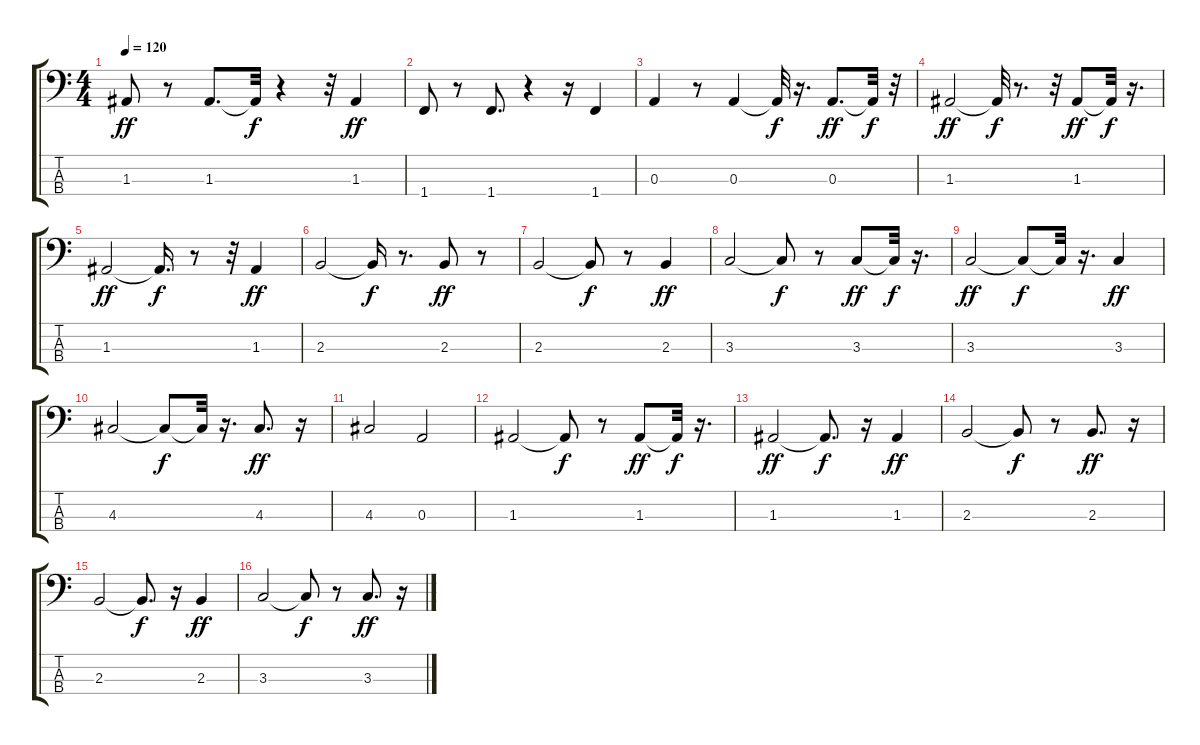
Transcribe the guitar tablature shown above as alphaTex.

\track "" {instrument synthbass1}
\staff {score tabs}
\tuning (G2 D2 A1 E1) {hide}
\ts (4 4)
\tempo 120
\clef f4
\ks c
1.3.8{dy ff} r.8 1.3.8{d} 1.3{t}.32{dy f} r.4 r.32 1.3.4{dy ff} |
1.4.8 r.8 1.4.8{d} r.4 r.16 1.4.4 |
0.3.4 r.8 0.3.4 0.3{t}.32{dy f} r.16{d} 0.3.8{d dy ff} 0.3{t}.32{dy f} r.32 |
1.3.2{dy ff} 1.3{t}.32{dy f} r.8{d} r.32 1.3.8{dy ff} 1.3{t}.32{dy f} r.16{d} |
1.3.2{dy ff} 1.3{t}.16{d dy f} r.8 r.32 1.3.4{dy ff} |
2.3.2 2.3{t}.16{dy f} r.8{d} 2.3.8{dy ff} r.8 |
2.3.2 2.3{t}.8{dy f} r.8 2.3.4{dy ff} |
3.3.2 3.3{t}.8{dy f} r.8 3.3.8{dy ff} 3.3{t}.32{dy f} r.16{d} |
3.3.2{dy ff} 3.3{t}.8{dy f} 3.3{t}.32 r.16{d} 3.3.4{dy ff} |
4.3.2 4.3{t}.8{dy f} 4.3{t}.32 r.16{d} 4.3.8{d dy ff} r.16 |
4.3.2 0.3.2 |
1.3.2 1.3{t}.8{dy f} r.8 1.3.8{dy ff} 1.3{t}.32{dy f} r.16{d} |
1.3.2{dy ff} 1.3{t}.8{d dy f} r.16 1.3.4{dy ff} |
2.3.2 2.3{t}.8{dy f} r.8 2.3.8{d dy ff} r.16 |
2.3.2 2.3{t}.8{d dy f} r.16 2.3.4{dy ff} |
3.3.2 3.3{t}.8{dy f} r.8 3.3.8{d dy ff} r.16
